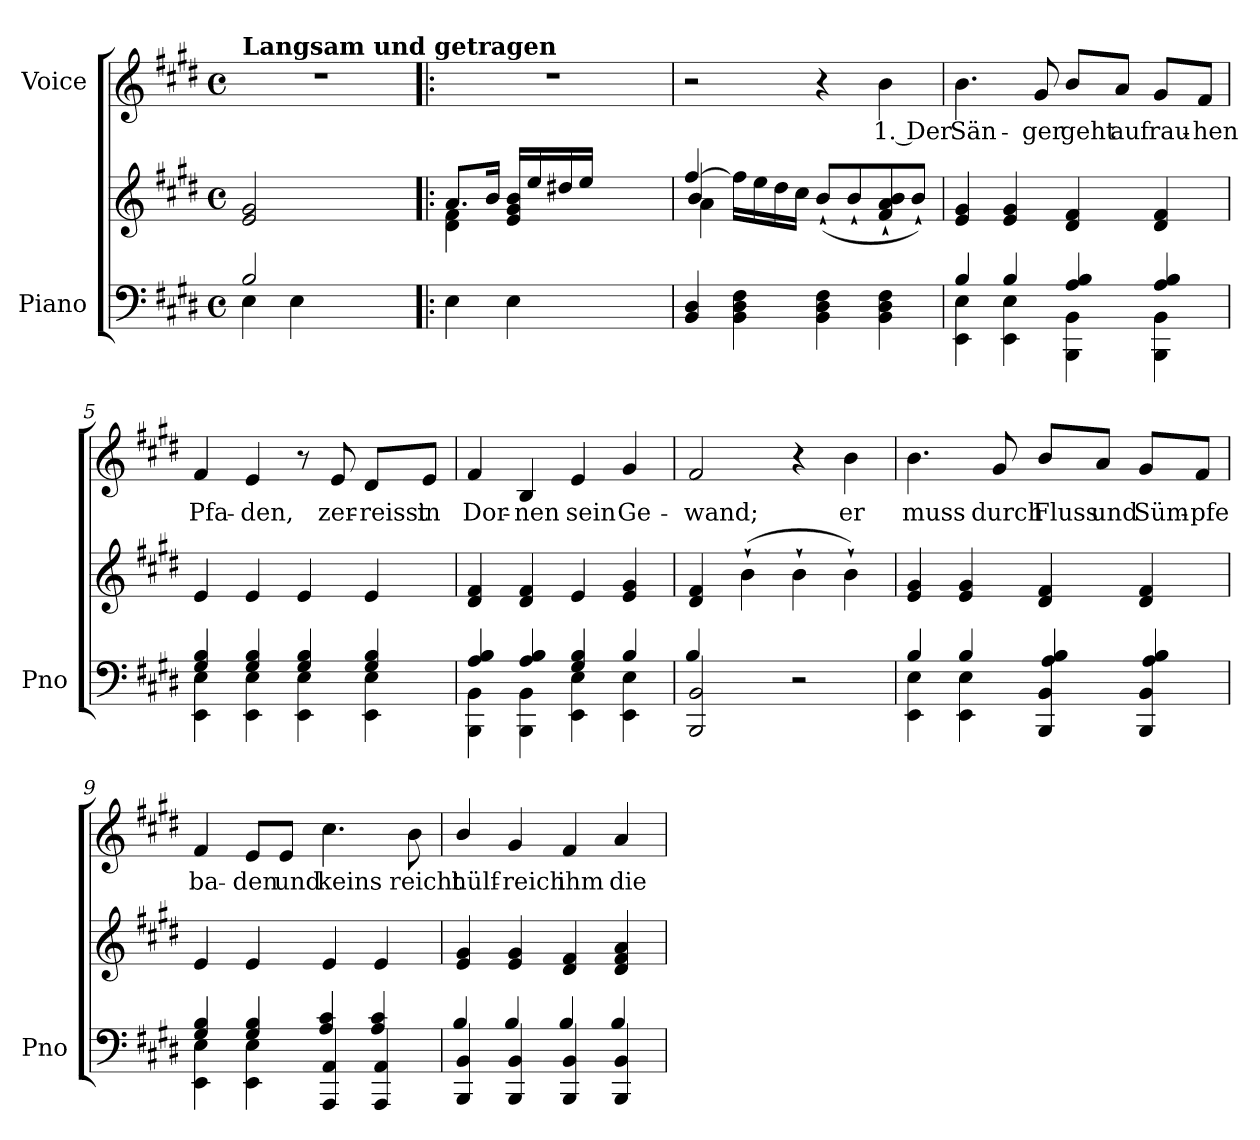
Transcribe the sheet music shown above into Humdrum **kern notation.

**kern	**kern	**kern	**text
*part2	*part2	*part1	*part1
*staff3	*staff2	*staff1	*staff1
*I"Piano	*	*I"Voice	*
*I'Pno	*	*	*
*clefF4	*clefG2	*clefG2	*
*k[f#c#g#d#]	*k[f#c#g#d#]	*k[f#c#g#d#]	*
*M4/4	*M4/4	*M4/4	*
*met(c)	*met(c)	*met(c)	*
=1	=1	=1	=1
*^	*	*	*
!	!	!	!LO:TX:a:B:t=Langsam und getragen	!
4E\	2B/	2e/ 2g#/	1r	.
4E\	.	.	.	.
2ryy	2ryy	2ryy	.	.
*v	*v	*	*	*
=2!|:	=2!|:	=2!|:	=2!|:
*	*^	*	*
4E\	8.a/L	4d#\ 4f#\	1r	.
.	16b/Jk	.	.	.
4E\	16e/ 16g#/ 16b/LL	4ryy	.	.
.	16ee/	.	.	.
.	16dd#X/	.	.	.
.	16ee/JJ	.	.	.
2ryy	2ryy	2ryy	.	.
=3	=3	=3	=3	=3
*	*	*^	*	*
4BB/ 4D#/	[4ff#/	4b/	4a\	2r	.
4BB\ 4D#\ 4F#\	16ff#\LL]	4ryy	4ryy	.	.
.	16ee\	.	.	.	.
.	16dd#\	.	.	.	.
.	16cc#\JJ	.	.	.	.
4BB\ 4D#\ 4F#\	(8b`/L	2ryy	2ryy	4r	.
.	8b`/	.	.	.	.
!	!	!	!	!	!LO:LY:b
4BB\ 4D#\ 4F#\	8f#/` 8a/` 8b/`	.	.	4b\	1. Der
.	8b`/J)	.	.	.	.
*	*v	*v	*v	*	*
!!LO:LB:g=z
=4	=4	=4	=4
*^	*	*	*
!	!	!	!	!LO:LY:b
4EE\ 4E\	4B/	4e/ 4g#/	4.b\	Sän-
4EE\ 4E\	4B/	4e/ 4g#/	.	.
!	!	!	!	!LO:LY:b
.	.	.	8g#/	-ger
!	!	!	!	!LO:LY:b
4BBB\ 4BB\	4A/ 4B/	4d#/ 4f#/	8b/L	geht
!	!	!	!	!LO:LY:b
.	.	.	8a/J	auf
!	!	!	!	!LO:LY:b
4BBB\ 4BB\	4A/ 4B/	4d#/ 4f#/	8g#/L	rau-
!	!	!	!	!LO:LY:b
.	.	.	8f#/J	-hen
!!LO:PB:g=z
=5	=5	=5	=5	=5
!	!	!	!	!LO:LY:b
4EE\ 4E\	4G#/ 4B/	4e/	4f#/	Pfa-
!	!	!	!	!LO:LY:b
4EE\ 4E\	4G#/ 4B/	4e/	4e/	-den,
4EE\ 4E\	4G#/ 4B/	4e/	8r	.
!	!	!	!	!LO:LY:b
.	.	.	8e/	zer-
!	!	!	!	!LO:LY:b
4EE\ 4E\	4G#/ 4B/	4e/	8d#/L	-reisst
!	!	!	!	!LO:LY:b
.	.	.	8e/J	in
=6	=6	=6	=6	=6
!	!	!	!	!LO:LY:b
4BBB\ 4BB\	4A/ 4B/	4d#/ 4f#/	4f#/	Dor-
!	!	!	!	!LO:LY:b
4BBB\ 4BB\	4A/ 4B/	4d#/ 4f#/	4B/	-nen
!	!	!	!	!LO:LY:b
4EE\ 4E\	4G#/ 4B/	4e/	4e/	sein
!	!	!	!	!LO:LY:b
4EE\ 4E\	4B/	4e/ 4g#/	4g#/	Ge-
=7	=7	=7	=7	=7
!	!	!	!	!LO:LY:b
2BBB/ 2BB/	4B/	4d#/ 4f#/	2f#/	-wand;
.	4ryy	(4b`\	.	.
2r	2ryy	4b`\	4r	.
!	!	!	!	!LO:LY:b
.	.	4b`\)	4b\	er
=8	=8	=8	=8	=8
!	!	!	!	!LO:LY:b
4EE\ 4E\	4B/	4e/ 4g#/	4.b\	muss
4EE\ 4E\	4B/	4e/ 4g#/	.	.
!	!	!	!	!LO:LY:b
.	.	.	8g#/	durch
!	!	!	!	!LO:LY:b
4BBB/ 4BB/	4A/ 4B/	4d#/ 4f#/	8b/L	Fluss
!	!	!	!	!LO:LY:b
.	.	.	8a/J	und
!	!	!	!	!LO:LY:b
4BBB/ 4BB/	4A/ 4B/	4d#/ 4f#/	8g#/L	Süm-
!	!	!	!	!LO:LY:b
.	.	.	8f#/J	-pfe
!!LO:LB:g=z
=9	=9	=9	=9	=9
!	!	!	!	!LO:LY:b
4EE\ 4E\	4G#/ 4B/	4e/	4f#/	ba-
!	!	!	!	!LO:LY:b
4EE\ 4E\	4G#/ 4B/	4e/	8e/L	-den
!	!	!	!	!LO:LY:b
.	.	.	8e/J	und
!	!	!	!	!LO:LY:b
4AAA/ 4AA/	4A/ 4c#/	4e/	4.cc#\	keins
4AAA/ 4AA/	4A/ 4c#/	4e/	.	.
!	!	!	!	!LO:LY:b
.	.	.	8b\	reicht
=10	=10	=10	=10	=10
!	!	!	!	!LO:LY:b
4BBB/ 4BB/	4B/	4e/ 4g#/	4b/	hülf-
!	!	!	!	!LO:LY:b
4BBB/ 4BB/	4B/	4e/ 4g#/	4g#/	-reich
!	!	!	!	!LO:LY:b
4BBB/ 4BB/	4B/	4d#/ 4f#/	4f#/	ihm
!	!	!	!	!LO:LY:b
4BBB/ 4BB/	4B/	4d#/ 4f#/ 4a/	4a/	die
*v	*v	*	*	*
=	=	=	=
*-	*-	*-	*-
